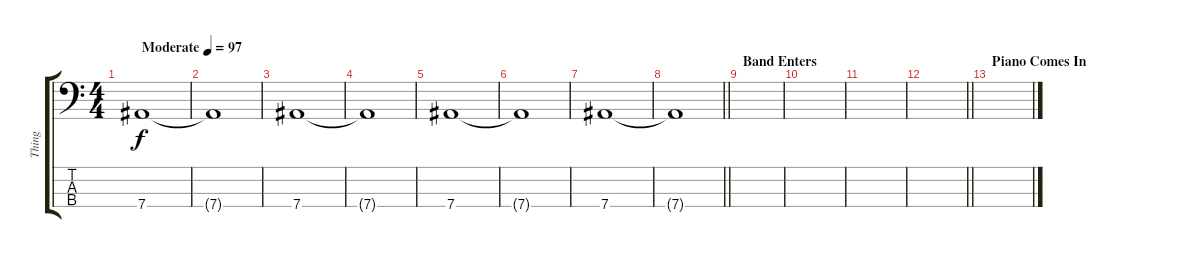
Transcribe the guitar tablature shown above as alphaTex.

\track ("Thing " "Thing ") {instrument acousticbass}
\staff {score tabs}
\tuning (Gb2 Db2 Ab1 Eb1) {hide}
\ts (4 4)
\tempo (97 "Moderate")
\clef f4
\ks c
7.4.1{dy f instrument acousticbass} |
7.4{t}.1 |
7.4.1 |
7.4{t}.1 |
7.4.1 |
7.4{t}.1 |
7.4.1 |
\barLineRight lightlight
7.4{t}.1 |
\section ("" "Band Enters")
|
|
|
\barLineRight lightlight
|
\section ("" "Piano Comes In")
